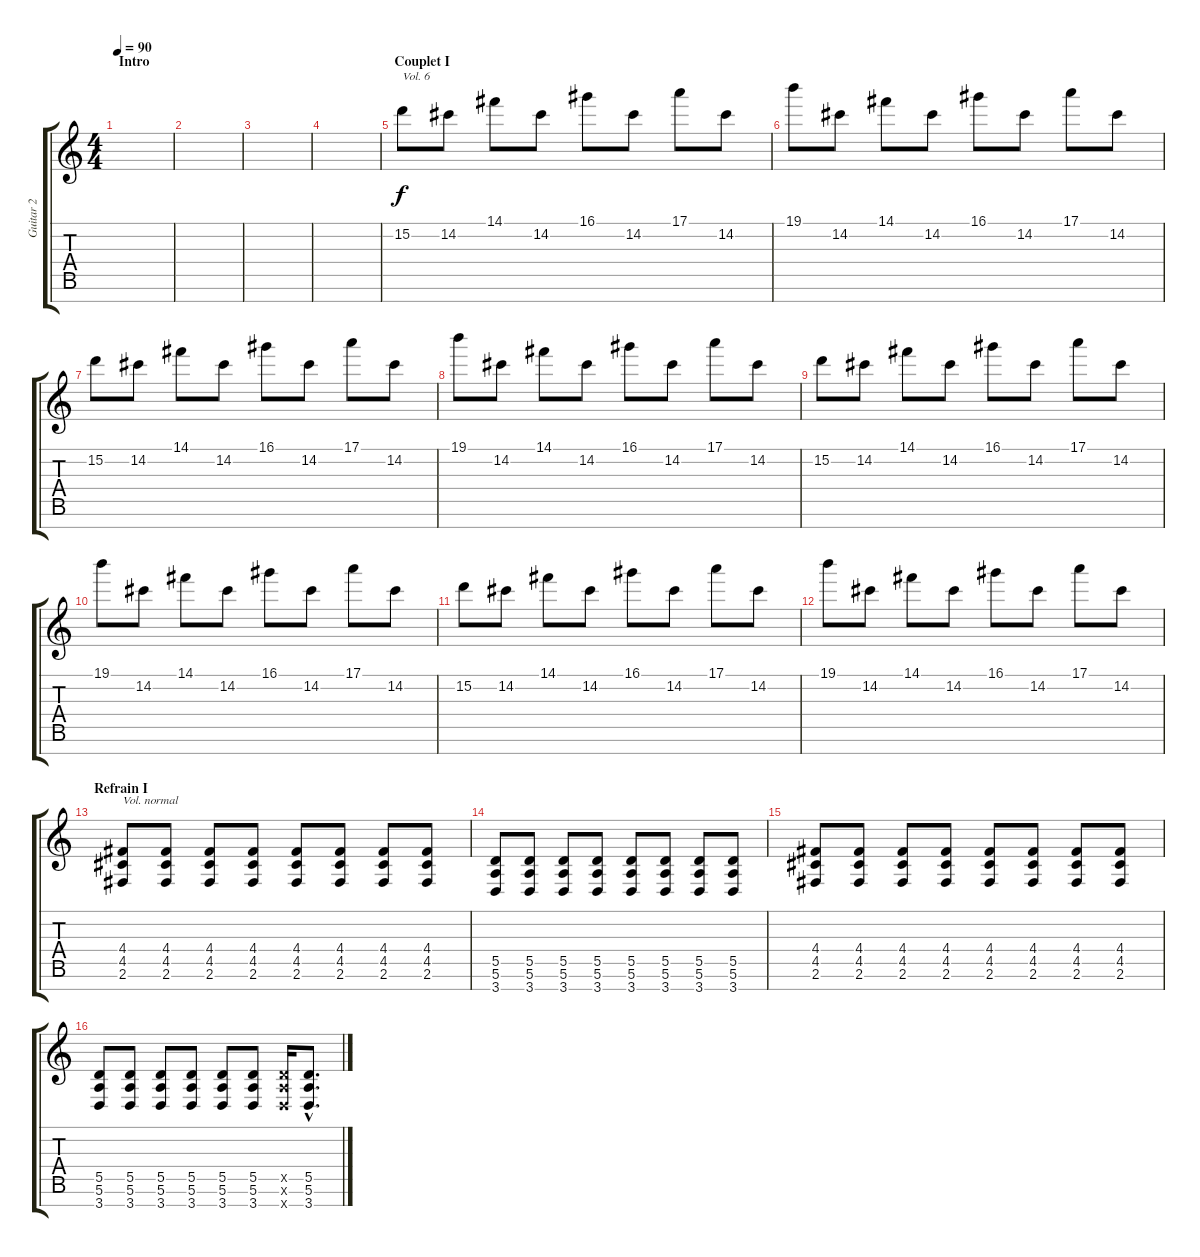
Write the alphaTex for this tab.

\track ("Guitar 2" "Guitar 2") {instrument distortionguitar}
\staff {score tabs}
\tuning (E4 B3 G3 D3 A2 E2 B1) {hide}
\ts (4 4)
\section ("" "Intro")
\tempo 90
\clef g2
\ks c
|
|
|
|
\section ("" "Couplet I")
15.2.8{txt "Vol. 6" volume 6} 14.2.8 14.1.8 14.2.8 16.1.8 14.2.8 17.1.8 14.2.8 |
19.1.8 14.2.8 14.1.8 14.2.8 16.1.8 14.2.8 17.1.8 14.2.8 |
15.2.8 14.2.8 14.1.8 14.2.8 16.1.8 14.2.8 17.1.8 14.2.8 |
19.1.8 14.2.8 14.1.8 14.2.8 16.1.8 14.2.8 17.1.8 14.2.8 |
15.2.8 14.2.8 14.1.8 14.2.8 16.1.8 14.2.8 17.1.8 14.2.8 |
19.1.8 14.2.8 14.1.8 14.2.8 16.1.8 14.2.8 17.1.8 14.2.8 |
15.2.8 14.2.8 14.1.8 14.2.8 16.1.8 14.2.8 17.1.8 14.2.8 |
19.1.8 14.2.8 14.1.8 14.2.8 16.1.8 14.2.8 17.1.8 14.2.8 |
\section ("" "Refrain I")
(4.4 4.5 2.6).8{txt "Vol. normal" volume 9} (4.4 4.5 2.6).8 (4.4 4.5 2.6).8 (4.4 4.5 2.6).8 (4.4 4.5 2.6).8 (4.4 4.5 2.6).8 (4.4 4.5 2.6).8 (4.4 4.5 2.6).8 |
(5.5 5.6 3.7).8 (5.5 5.6 3.7).8 (5.5 5.6 3.7).8 (5.5 5.6 3.7).8 (5.5 5.6 3.7).8 (5.5 5.6 3.7).8 (5.5 5.6 3.7).8 (5.5 5.6 3.7).8 |
(4.4 4.5 2.6).8 (4.4 4.5 2.6).8 (4.4 4.5 2.6).8 (4.4 4.5 2.6).8 (4.4 4.5 2.6).8 (4.4 4.5 2.6).8 (4.4 4.5 2.6).8 (4.4 4.5 2.6).8 |
(5.5 5.6 3.7).8 (5.5 5.6 3.7).8 (5.5 5.6 3.7).8 (5.5 5.6 3.7).8 (5.5 5.6 3.7).8 (5.5 5.6 3.7).8 (5.5{x} 5.6{x} 3.7{x}).16 (5.5{hac} 5.6{hac} 3.7{hac}).8{d}
